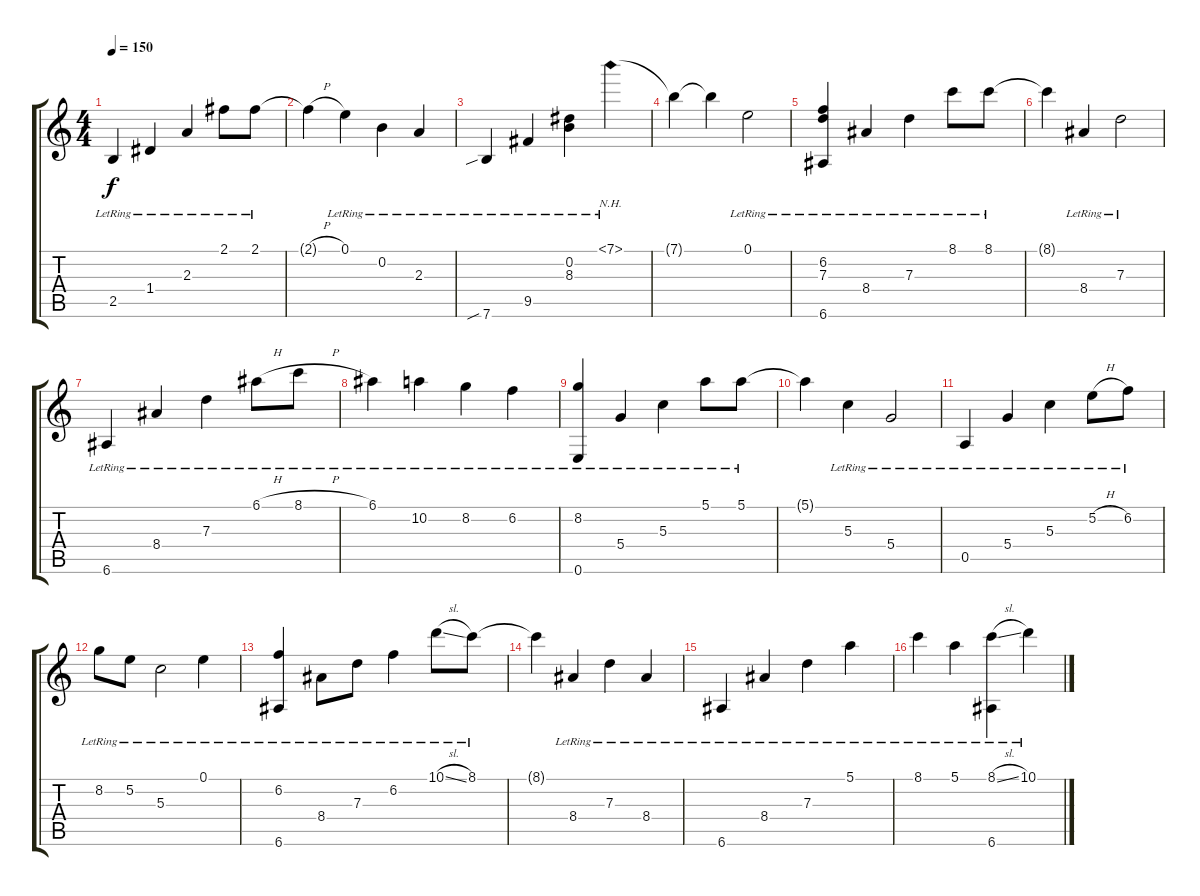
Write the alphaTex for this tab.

\track "" {instrument acousticguitarsteel}
\staff {score tabs}
\tuning (E4 B3 G3 D3 A2 E2) {hide}
\ts (4 4)
\tempo 150
\clef g2
\ks c
2.5{lr}.4{dy f} 1.4{lr}.4 2.3{lr}.4 2.1{lr}.8 2.1{lr}.8 |
2.1{h t}.4 0.1{lr}.4 0.2{lr}.4 2.3{lr}.4 |
7.6{sib lr}.4 9.5{lr}.4 (0.2 8.3{lr}).4 7.1{nh lr}.4 |
7.1{t}.4 7.1{t}.4 0.1{lr}.2 |
(6.2{lr} 7.3 6.6).4 8.4{lr}.4 7.3{lr}.4 8.1{lr}.8 8.1{lr}.8 |
8.1{t}.4 8.4{lr}.4 7.3{lr}.2 |
6.6{lr}.4 8.4{lr}.4 7.3{lr}.4 6.1{h lr}.8 8.1{h lr}.8 |
6.1{lr}.4 10.2{lr}.4 8.2{lr}.4 6.2{lr}.4 |
(8.2{lr} 0.6).4 5.4{lr}.4 5.3{lr}.4 5.1{lr}.8 5.1{lr}.8 |
5.1{t}.4 5.3{lr}.4 5.4{lr}.2 |
0.5{lr}.4 5.4{lr}.4 5.3{lr}.4 5.2{h lr}.8 6.2{lr}.8 |
8.2{lr}.8 5.2{lr}.8 5.3{lr}.2 0.1{lr}.4 |
(6.2{lr} 6.6).4 8.4{lr}.8 7.3{lr}.8 6.2{lr}.4 10.1{sl lr}.8 8.1{lr}.8 |
8.1{t}.4 8.4{lr}.4 7.3{lr}.4 8.4{lr}.4 |
6.6{lr}.4 8.4{lr}.4 7.3{lr}.4 5.1{lr}.4 |
8.1{lr}.4 5.1{lr}.4 (8.1{sl lr} 6.6).4 10.1{lr}.4
